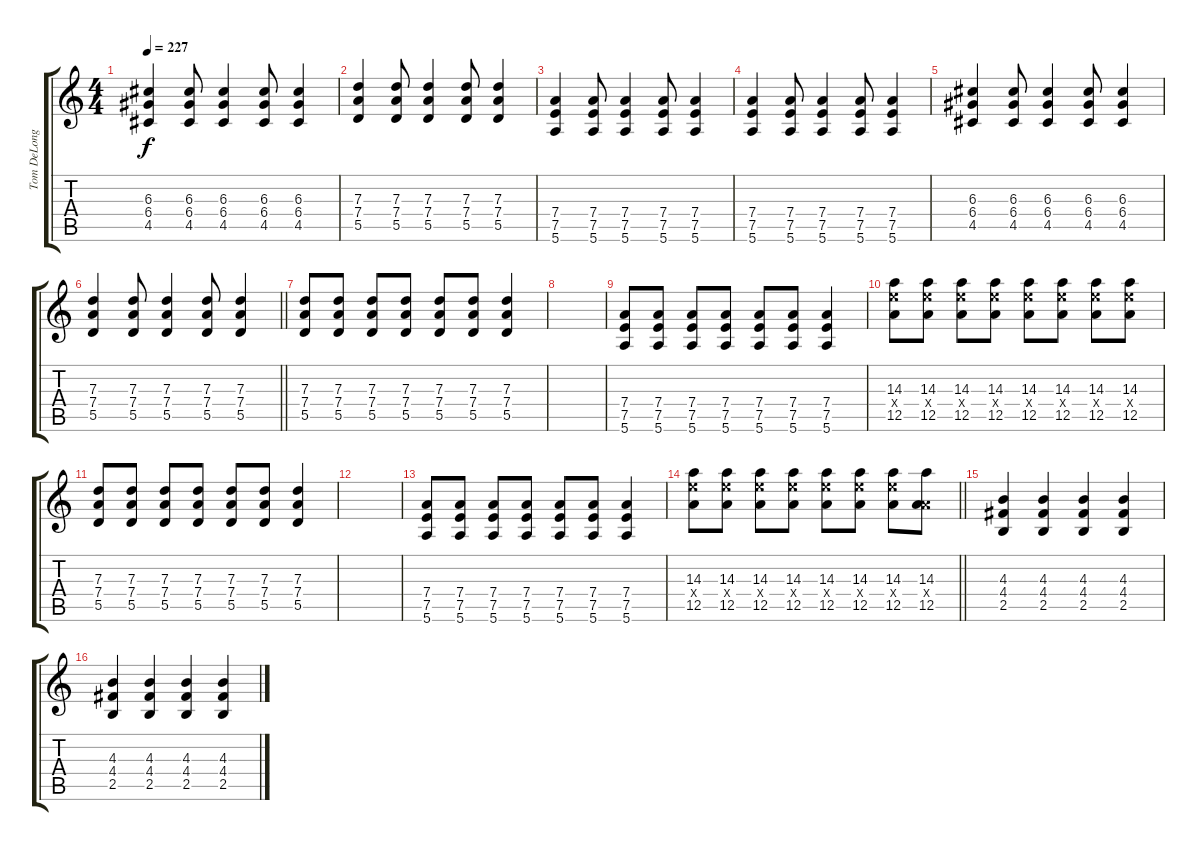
\track ("Tom DeLonge - 2nd Guitar" "Tom DeLong") {instrument distortionguitar}
\staff {score tabs}
\tuning (E4 B3 G3 D3 A2 E2) {hide}
\ts (4 4)
\tempo 227
\clef g2
\ks c
(6.3 6.4 4.5).4{dy f} (6.3 6.4 4.5).8 (6.3 6.4 4.5).4 (6.3 6.4 4.5).8 (6.3 6.4 4.5).4 |
(7.3 7.4 5.5).4 (7.3 7.4 5.5).8 (7.3 7.4 5.5).4 (7.3 7.4 5.5).8 (7.3 7.4 5.5).4 |
(7.4 7.5 5.6).4 (7.4 7.5 5.6).8 (7.4 7.5 5.6).4 (7.4 7.5 5.6).8 (7.4 7.5 5.6).4 |
(7.4 7.5 5.6).4 (7.4 7.5 5.6).8 (7.4 7.5 5.6).4 (7.4 7.5 5.6).8 (7.4 7.5 5.6).4 |
(6.3 6.4 4.5).4 (6.3 6.4 4.5).8 (6.3 6.4 4.5).4 (6.3 6.4 4.5).8 (6.3 6.4 4.5).4 |
\barLineRight lightlight
(7.3 7.4 5.5).4 (7.3 7.4 5.5).8 (7.3 7.4 5.5).4 (7.3 7.4 5.5).8 (7.3 7.4 5.5).4 |
(7.3 7.4 5.5).8 (7.3 7.4 5.5).8 (7.3 7.4 5.5).8 (7.3 7.4 5.5).8 (7.3 7.4 5.5).8 (7.3 7.4 5.5).8 (7.3 7.4 5.5).4 |
|
(7.4 7.5 5.6).8 (7.4 7.5 5.6).8 (7.4 7.5 5.6).8 (7.4 7.5 5.6).8 (7.4 7.5 5.6).8 (7.4 7.5 5.6).8 (7.4 7.5 5.6).4 |
(14.3 14.4{x} 12.5).8 (14.3 14.4{x} 12.5).8 (14.3 14.4{x} 12.5).8 (14.3 14.4{x} 12.5).8 (14.3 14.4{x} 12.5).8 (14.3 14.4{x} 12.5).8 (14.3 14.4{x} 12.5).8 (14.3 14.4{x} 12.5).8 |
(7.3 7.4 5.5).8 (7.3 7.4 5.5).8 (7.3 7.4 5.5).8 (7.3 7.4 5.5).8 (7.3 7.4 5.5).8 (7.3 7.4 5.5).8 (7.3 7.4 5.5).4 |
|
(7.4 7.5 5.6).8 (7.4 7.5 5.6).8 (7.4 7.5 5.6).8 (7.4 7.5 5.6).8 (7.4 7.5 5.6).8 (7.4 7.5 5.6).8 (7.4 7.5 5.6).4 |
\barLineRight lightlight
(14.3 14.4{x} 12.5).8 (14.3 14.4{x} 12.5).8 (14.3 14.4{x} 12.5).8 (14.3 14.4{x} 12.5).8 (14.3 14.4{x} 12.5).8 (14.3 14.4{x} 12.5).8 (14.3 14.4{x} 12.5).8 (14.3 7.4{x} 12.5).8 |
(4.3 4.4 2.5).4 (4.3 4.4 2.5).4 (4.3 4.4 2.5).4 (4.3 4.4 2.5).4 |
(4.3 4.4 2.5).4 (4.3 4.4 2.5).4 (4.3 4.4 2.5).4 (4.3 4.4 2.5).4
